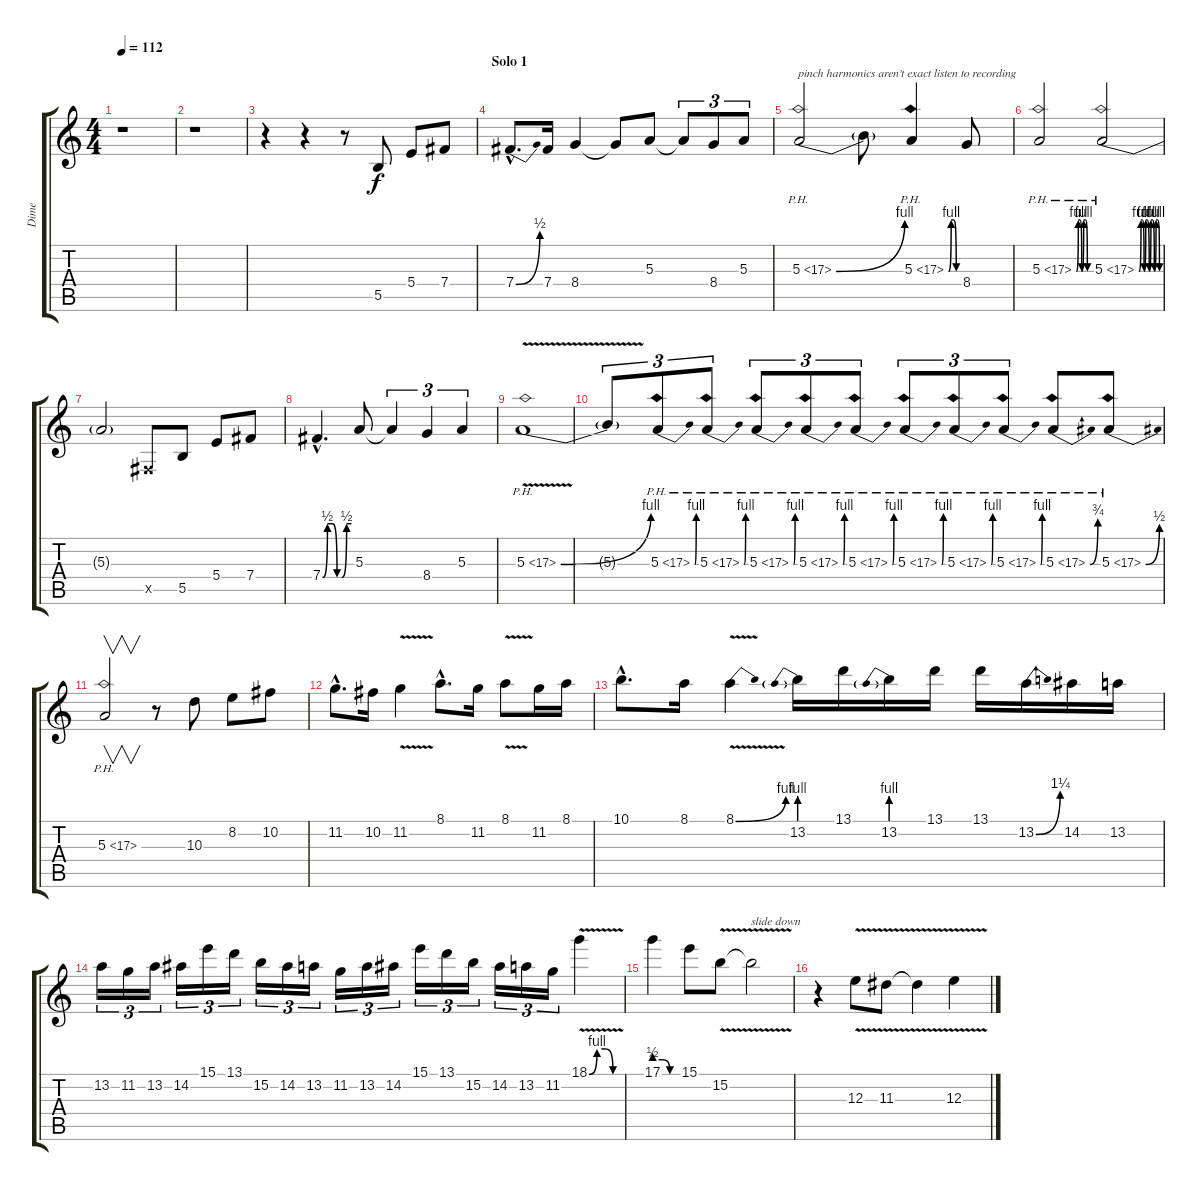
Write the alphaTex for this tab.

\track ("Dime" "Dime") {instrument acousticguitarsteel}
\staff {score tabs}
\tuning (Db4 Ab3 E3 B2 Gb2 Db2) {hide}
\ts (4 4)
\tempo 112
\clef g2
\ks c
r.1{dy f} |
r.1 |
r.4 r.4 r.8 5.5.8{volume 16 instrument overdrivenguitar} 5.4.8 7.4.8 |
\section ("" "Solo 1")
7.4{be (bend 0 0 60 2) hac}.8{d} 7.4.16 8.4.4 8.4{t}.8 5.3.8 5.3{t}.8{tu (3 2)} 8.4.8{tu (3 2)} 5.3.8{tu (3 2)} |
5.3{be (bend 0 0 60 4) ph 12}.2{txt "pinch harmonics aren't exact listen to recording"} 5.3{t}.8 5.3{be (custom 0 0 15 4 30 4 45 0 60 0) ph 12}.4 8.4.8 |
5.3{be (custom 0 0 8 4 15 4 22 0 30 4 38 4 45 0 60 0) ph 12}.2 5.3{be (custom 0 0 6 4 10 4 15 0 20 4 24 4 30 0 35 4 40 4 45 0 50 4 55 4 60 0) ph 12}.2 |
5.3{t}.2 0.5{x}.8 5.5.8 5.4.8 7.4.8 |
7.4{be (custom 0 0 10 2 20 2 30 0 40 0 50 2 60 2) hac}.4{d} 5.3.8 5.3{t}.4{tu (3 2)} 8.4.4{tu (3 2)} 5.3.4{tu (3 2)} |
5.3{be (bend 0 0 60 4) ph 12 v}.1 |
5.3{t}.8{tu (3 2)} 5.3{be (bend 0 0 60 4) ph 12}.8{tu (3 2)} 5.3{be (bend 0 0 60 4) ph 12}.8{tu (3 2)} 5.3{be (bend 0 0 60 4) ph 12}.8{tu (3 2)} 5.3{be (bend 0 0 60 4) ph 12}.8{tu (3 2)} 5.3{be (bend 0 0 60 4) ph 12}.8{tu (3 2)} 5.3{be (bend 0 0 60 4) ph 12}.8{tu (3 2)} 5.3{be (bend 0 0 60 4) ph 12}.8{tu (3 2)} 5.3{be (bend 0 0 60 4) ph 12}.8{tu (3 2)} 5.3{be (bend 0 0 60 3) ph 12}.8 5.3{be (bend 0 0 60 2) ph 12}.8 |
5.3{ph 12}.2{v} r.8 10.3.8 8.2.8 10.2.8 |
11.2{hac}.8{d} 10.2.16 11.2{v}.4 8.1{hac}.8{d} 11.2.16 8.1{v}.8 11.2.16 8.1.16 |
10.1{hac}.8{d} 8.1.16 8.1{be (bend 0 0 60 4) v}.4 13.2{be (prebend 0 4 60 4)}.16 13.1.16 13.2{be (prebend 0 4 60 4)}.16 13.1.16 13.1.16 13.2{be (bend 0 0 60 5)}.16 14.2.16 13.2.16 |
13.2.16{tu (3 2)} 11.2.16{tu (3 2)} 13.2.16{tu (3 2)} 14.2.16{tu (3 2)} 15.1.16{tu (3 2)} 13.1.16{tu (3 2)} 15.2.16{tu (3 2)} 14.2.16{tu (3 2)} 13.2.16{tu (3 2)} 11.2.16{tu (3 2)} 13.2.16{tu (3 2)} 14.2.16{tu (3 2)} 15.1.16{tu (3 2)} 13.1.16{tu (3 2)} 15.2.16{tu (3 2)} 14.2.16{tu (3 2)} 13.2.16{tu (3 2)} 11.2.16{tu (3 2)} 18.1{be (custom 0 0 15 4 30 4 45 0 60 0) v}.4 |
17.1{be (custom 0 2 20 2 40 0 60 0)}.4 15.1.8 15.2{v}.8 15.2{t}.2{txt "slide down"} |
r.4 12.3{v}.8 11.3{v}.8 11.3{t}.4 12.3{v}.4
